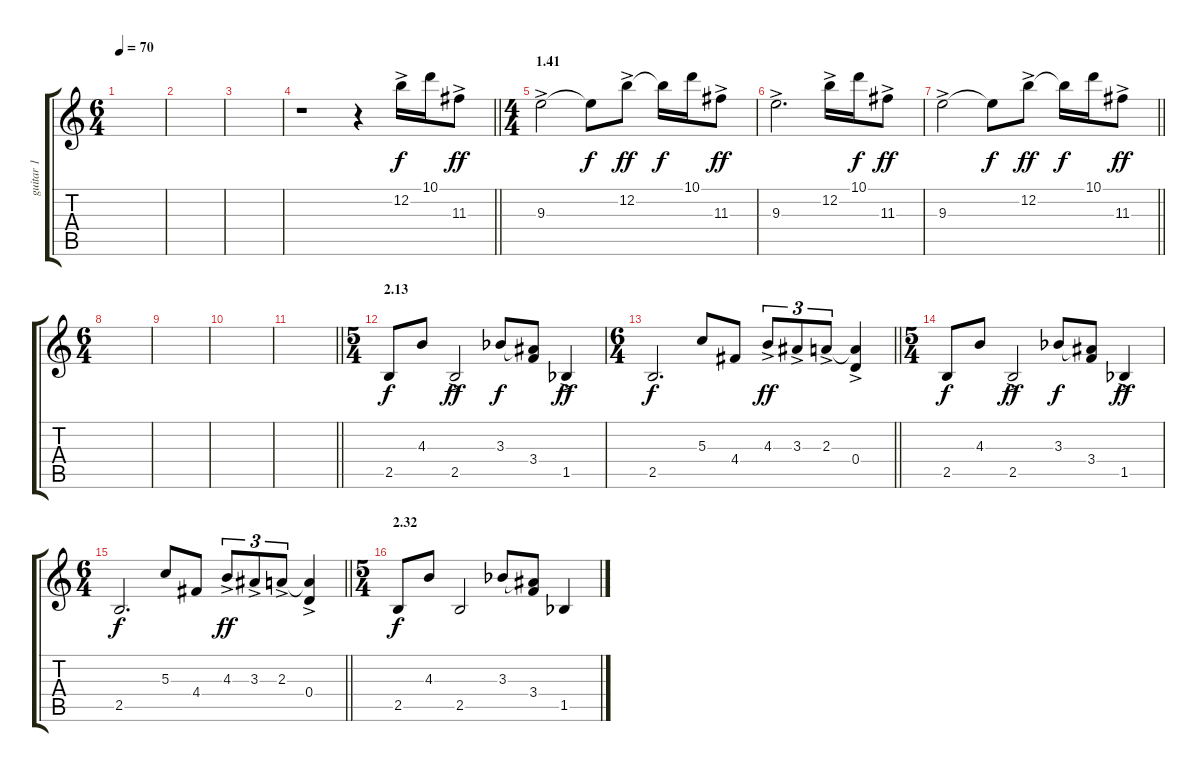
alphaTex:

\track ("guitar 1" "guitar 1") {instrument overdrivenguitar}
\staff {score tabs}
\tuning (E4 B3 G3 D3 A2 E2) {hide}
\ts (6 4)
\tempo 70
\clef g2
\ks c
|
|
|
\barLineRight lightlight
r.1 r.4 12.2{ac}.16 10.1.16{dy f} 11.3{ac}.8{dy ff} |
\ts (4 4)
\section ("" "1.41")
9.3{ac}.2 9.3{t}.8{dy f} 12.2{ac}.8{dy ff} 12.2{t}.16{dy f} 10.1.16 11.3{ac}.8{dy ff} |
9.3{ac}.2{d} 12.2{ac}.16 10.1.16{dy f} 11.3{ac}.8{dy ff} |
\barLineRight lightlight
9.3{ac}.2 9.3{t}.8{dy f} 12.2{ac}.8{dy ff} 12.2{t}.16{dy f} 10.1.16 11.3{ac}.8{dy ff} |
\ts (6 4)
|
|
|
\barLineRight lightlight
|
\ts (5 4)
\section ("" "2.13")
2.5.8{dy f} 4.3.8 2.5{ac}.2{dy ff} 3.3{acc b}.8{dy f} (3.3{t} 3.4).8 1.5{ac acc b}.4{dy ff} |
\ts (6 4)
\barLineRight lightlight
2.5.2{d dy f} 5.3.8 4.4.8 4.3{ac}.8{tu (3 2) dy ff} 3.3{ac}.8{tu (3 2)} 2.3{ac}.8{tu (3 2)} (2.3{t} 0.4{ac}).4 |
\ts (5 4)
2.5.8{dy f} 4.3.8 2.5{ac}.2{dy ff} 3.3{acc b}.8{dy f} (3.3{t} 3.4).8 1.5{ac acc b}.4{dy ff} |
\ts (6 4)
\barLineRight lightlight
2.5.2{d dy f} 5.3.8 4.4.8 4.3{ac}.8{tu (3 2) dy ff} 3.3{ac}.8{tu (3 2)} 2.3{ac}.8{tu (3 2)} (2.3{t} 0.4{ac}).4 |
\ts (5 4)
\section ("" "2.32")
2.5.8{dy f} 4.3.8 2.5.2 3.3{acc b}.8 (3.3{t} 3.4).8 1.5{acc b}.4
